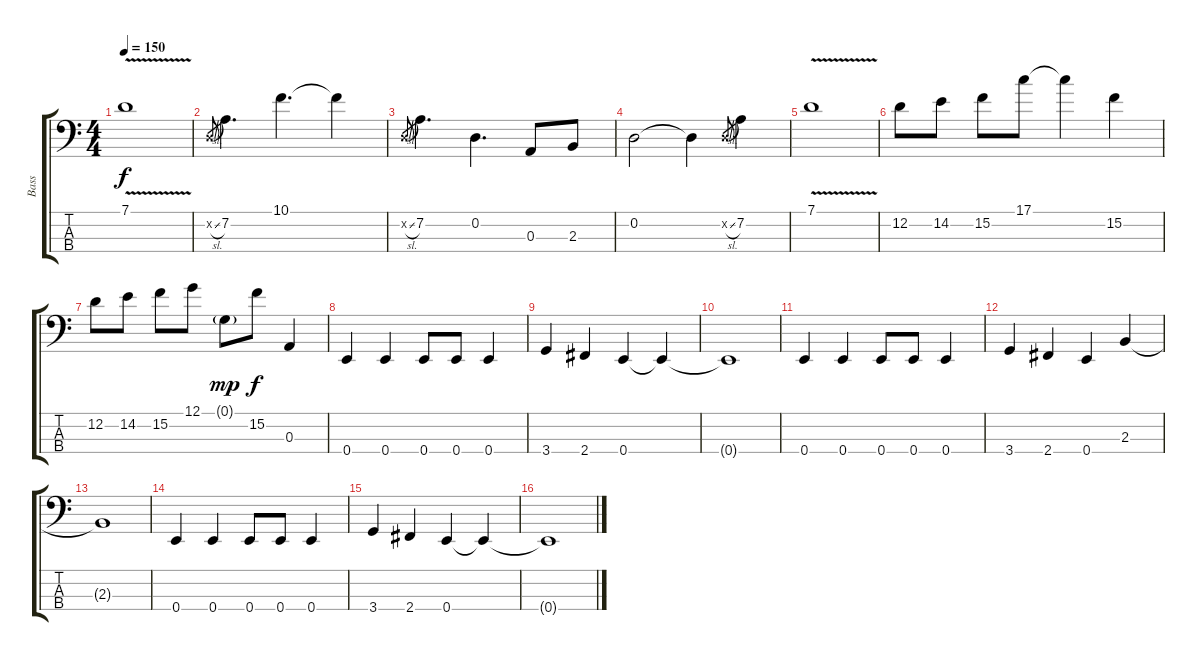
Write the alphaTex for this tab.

\track ("Bass" "Bass") {instrument electricbassfinger}
\staff {score tabs}
\tuning (G2 D2 A1 E1) {hide}
\ts (4 4)
\tempo 150
\clef f4
\ks c
7.1{v}.1{dy f} |
0.2{sl x}.8{gr} 7.2.4{d} 10.1.4{d} 10.1{t}.4 |
0.2{sl x}.8{gr} 7.2.4{d} 0.2.4{d} 0.3.8 2.3.8 |
0.2.2 0.2{t}.4 0.2{sl x}.8{gr} 7.2.4 |
7.1{v}.1 |
12.2.8 14.2.8 15.2.8 17.1.8 17.1{t}.4 15.2.4 |
12.2.8 14.2.8 15.2.8 12.1.8 0.1{g}.8{dy mp} 15.2.8{dy f} 0.3.4 |
0.4.4 0.4.4 0.4.8 0.4.8 0.4.4 |
3.4.4 2.4.4 0.4.4 0.4{t}.4 |
0.4{t}.1 |
0.4.4 0.4.4 0.4.8 0.4.8 0.4.4 |
3.4.4 2.4.4 0.4.4 2.3.4 |
2.3{t}.1 |
0.4.4 0.4.4 0.4.8 0.4.8 0.4.4 |
3.4.4 2.4.4 0.4.4 0.4{t}.4 |
0.4{t}.1
